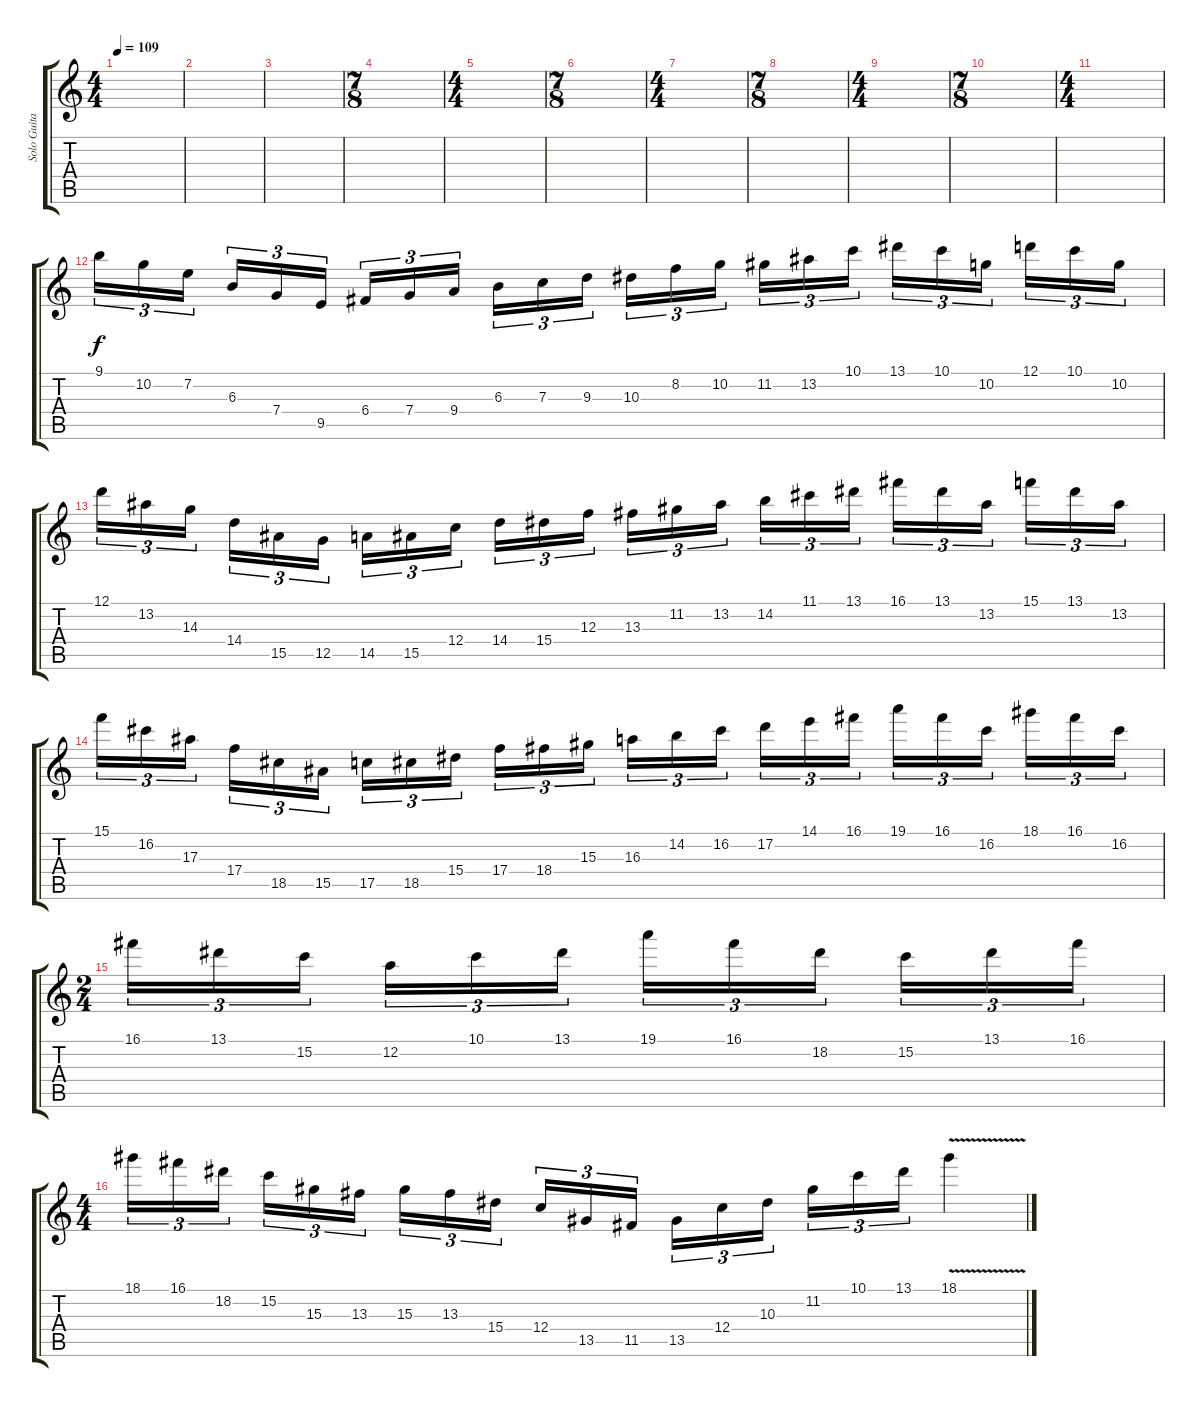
\track ("Solo Guitar" "Solo Guita") {instrument distortionguitar}
\staff {score tabs}
\tuning (D4 A3 F3 C3 G2 D2) {hide}
\ts (4 4)
\tempo 109
\clef g2
\ks c
|
|
|
\ts (7 8)
|
\ts (4 4)
|
\ts (7 8)
|
\ts (4 4)
|
\ts (7 8)
|
\ts (4 4)
|
\ts (7 8)
|
\ts (4 4)
|
9.1.16{tu (3 2) volume 15 balance 8} 10.2.16{tu (3 2)} 7.2.16{tu (3 2)} 6.3.16{tu (3 2)} 7.4.16{tu (3 2)} 9.5.16{tu (3 2)} 6.4.16{tu (3 2)} 7.4.16{tu (3 2)} 9.4.16{tu (3 2)} 6.3.16{tu (3 2)} 7.3.16{tu (3 2)} 9.3.16{tu (3 2)} 10.3.16{tu (3 2)} 8.2.16{tu (3 2)} 10.2.16{tu (3 2)} 11.2.16{tu (3 2)} 13.2.16{tu (3 2)} 10.1.16{tu (3 2)} 13.1.16{tu (3 2)} 10.1.16{tu (3 2)} 10.2.16{tu (3 2)} 12.1.16{tu (3 2)} 10.1.16{tu (3 2)} 10.2.16{tu (3 2)} |
12.1.16{tu (3 2)} 13.2.16{tu (3 2)} 14.3.16{tu (3 2)} 14.4.16{tu (3 2)} 15.5.16{tu (3 2)} 12.5.16{tu (3 2)} 14.5.16{tu (3 2)} 15.5.16{tu (3 2)} 12.4.16{tu (3 2)} 14.4.16{tu (3 2)} 15.4.16{tu (3 2)} 12.3.16{tu (3 2)} 13.3.16{tu (3 2)} 11.2.16{tu (3 2)} 13.2.16{tu (3 2)} 14.2.16{tu (3 2)} 11.1.16{tu (3 2)} 13.1.16{tu (3 2)} 16.1.16{tu (3 2)} 13.1.16{tu (3 2)} 13.2.16{tu (3 2)} 15.1.16{tu (3 2)} 13.1.16{tu (3 2)} 13.2.16{tu (3 2)} |
15.1.16{tu (3 2)} 16.2.16{tu (3 2)} 17.3.16{tu (3 2)} 17.4.16{tu (3 2)} 18.5.16{tu (3 2)} 15.5.16{tu (3 2)} 17.5.16{tu (3 2)} 18.5.16{tu (3 2)} 15.4.16{tu (3 2)} 17.4.16{tu (3 2)} 18.4.16{tu (3 2)} 15.3.16{tu (3 2)} 16.3.16{tu (3 2)} 14.2.16{tu (3 2)} 16.2.16{tu (3 2)} 17.2.16{tu (3 2)} 14.1.16{tu (3 2)} 16.1.16{tu (3 2)} 19.1.16{tu (3 2)} 16.1.16{tu (3 2)} 16.2.16{tu (3 2)} 18.1.16{tu (3 2)} 16.1.16{tu (3 2)} 16.2.16{tu (3 2)} |
\ts (2 4)
16.1.16{tu (3 2)} 13.1.16{tu (3 2)} 15.2.16{tu (3 2)} 12.2.16{tu (3 2)} 10.1.16{tu (3 2)} 13.1.16{tu (3 2)} 19.1.16{tu (3 2)} 16.1.16{tu (3 2)} 18.2.16{tu (3 2)} 15.2.16{tu (3 2)} 13.1.16{tu (3 2)} 16.1.16{tu (3 2)} |
\ts (4 4)
18.1.16{tu (3 2)} 16.1.16{tu (3 2)} 18.2.16{tu (3 2)} 15.2.16{tu (3 2)} 15.3.16{tu (3 2)} 13.3.16{tu (3 2)} 15.3.16{tu (3 2)} 13.3.16{tu (3 2)} 15.4.16{tu (3 2)} 12.4.16{tu (3 2)} 13.5.16{tu (3 2)} 11.5.16{tu (3 2)} 13.5.16{tu (3 2)} 12.4.16{tu (3 2)} 10.3.16{tu (3 2)} 11.2.16{tu (3 2)} 10.1.16{tu (3 2)} 13.1.16{tu (3 2)} 18.1{v}.4
